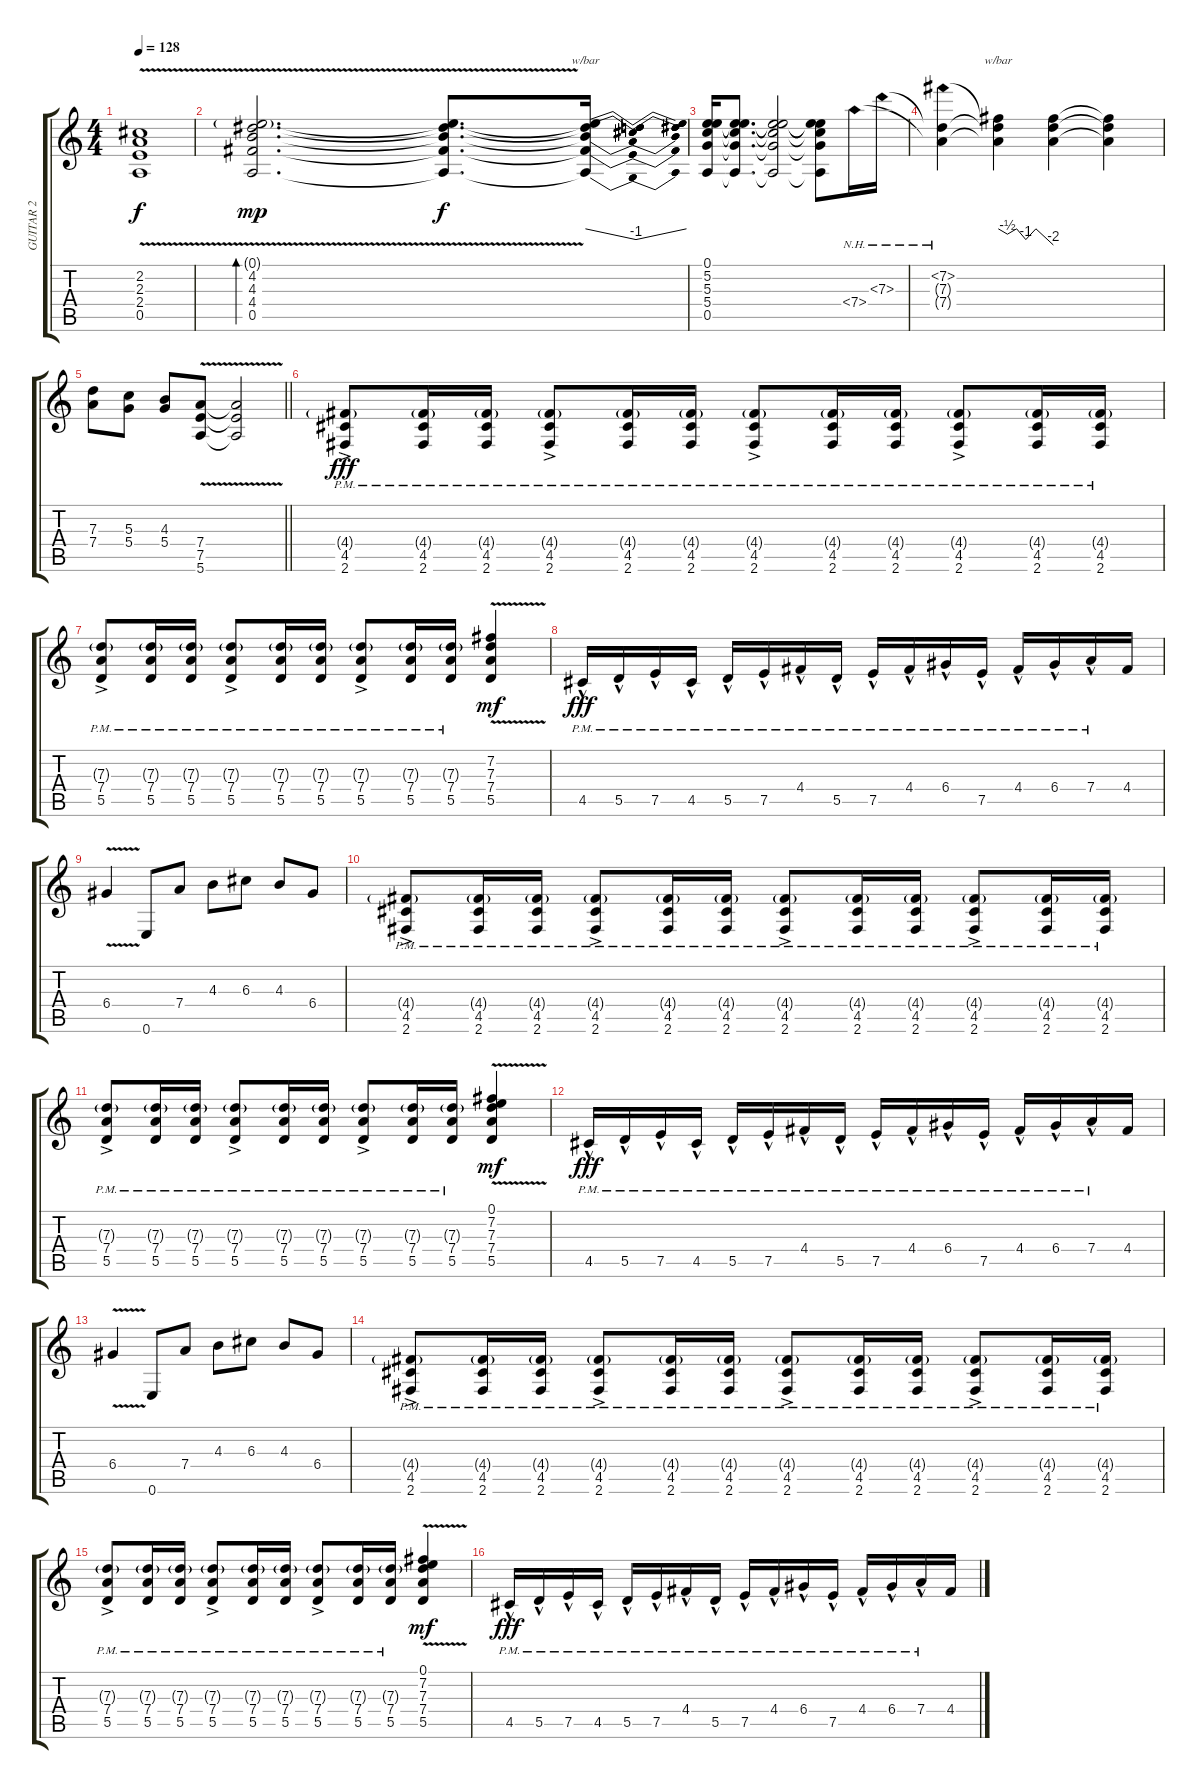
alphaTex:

\track ("GUITAR 2" "GUITAR 2") {instrument overdrivenguitar}
\staff {score tabs}
\tuning (E4 B3 G3 D3 A2 E2) {hide}
\ts (4 4)
\tempo 128
\clef g2
\ks c
(2.2{v} 2.3 2.4 0.5).1{dy f} |
(0.1{v g} 4.2 4.3 4.4 0.5).2{d bd 480 dy mp} (0.1{t} 4.2{t} 4.3{t} 4.4{t} 0.5{t}).8{d dy f} (0.1{t} 4.2{t} 4.3{t} 4.4{t} 0.5{t}).16{tbe (dip default 0 0 30 -4 60 0)} |
(0.1 5.2 5.3 5.4 0.5).16 (0.1{t} 5.2{t} 5.3{t} 5.4{t} 0.5{t}).8{d} (0.1{t} 5.2{t} 5.3{t} 5.4{t} 0.5{t}).2 (0.1{t} 5.2{t} 5.3{t} 5.4{t} 0.5{t}).8 7.4{nh}.16 7.3{nh}.16 |
(7.2{nh} 7.3{t} 7.4{t}).4 (7.2{t} 7.3{t} 7.4{t}).4{tbe (custom default 0 0 10 -2 20 0 30 -4 41 0 60 -8)} (7.2{t} 7.3{t} 7.4{t}).4 (7.2{t} 7.3{t} 7.4{t}).4 |
\barLineRight lightlight
(7.3 7.4).8 (5.3 5.4).8 (4.3 5.4).8 (7.4 7.5 5.6{v}).8 (7.4{t} 7.5{t} 5.6{t}).2 |
(4.4{g pm} 4.5{pm} 2.6{ac pm}).8{dy fff} (4.4{g pm} 4.5{pm} 2.6{pm}).16 (4.4{g pm} 4.5{pm} 2.6{pm}).16 (4.4{g pm} 4.5{pm} 2.6{ac pm}).8 (4.4{g pm} 4.5{pm} 2.6{pm}).16 (4.4{g pm} 4.5{pm} 2.6{pm}).16 (4.4{g pm} 4.5{pm} 2.6{ac pm}).8 (4.4{g pm} 4.5{pm} 2.6{pm}).16 (4.4{g pm} 4.5{pm} 2.6{pm}).16 (4.4{g pm} 4.5{pm} 2.6{ac pm}).8 (4.4{g pm} 4.5{pm} 2.6{pm}).16 (4.4{g pm} 4.5{pm} 2.6{pm}).16 |
(7.3{g pm} 7.4{pm} 5.5{ac pm}).8 (7.3{g pm} 7.4{pm} 5.5{pm}).16 (7.3{g pm} 7.4{pm} 5.5{pm}).16 (7.3{g pm} 7.4{pm} 5.5{ac pm}).8 (7.3{g pm} 7.4{pm} 5.5{pm}).16 (7.3{g pm} 7.4{pm} 5.5{pm}).16 (7.3{g pm} 7.4{pm} 5.5{ac pm}).8 (7.3{g pm} 7.4{pm} 5.5{pm}).16 (7.3{g pm} 7.4{pm} 5.5{pm}).16 (7.2 7.3 7.4 5.5{v}).4{dy mf} |
4.5{hac pm}.16{dy fff} 5.5{hac pm}.16 7.5{hac pm}.16 4.5{hac pm}.16 5.5{hac pm}.16 7.5{hac pm}.16 4.4{hac pm}.16 5.5{hac pm}.16 7.5{hac pm}.16 4.4{hac pm}.16 6.4{hac pm}.16 7.5{hac pm}.16 4.4{hac pm}.16 6.4{hac pm}.16 7.4{hac pm}.16 4.4.16 |
6.4{v}.4 0.6.8 7.4.8 4.3.8 6.3.8 4.3.8 6.4.8 |
(4.4{g pm} 4.5{pm} 2.6{ac pm}).8 (4.4{g pm} 4.5{pm} 2.6{pm}).16 (4.4{g pm} 4.5{pm} 2.6{pm}).16 (4.4{g pm} 4.5{pm} 2.6{ac pm}).8 (4.4{g pm} 4.5{pm} 2.6{pm}).16 (4.4{g pm} 4.5{pm} 2.6{pm}).16 (4.4{g pm} 4.5{pm} 2.6{ac pm}).8 (4.4{g pm} 4.5{pm} 2.6{pm}).16 (4.4{g pm} 4.5{pm} 2.6{pm}).16 (4.4{g pm} 4.5{pm} 2.6{ac pm}).8 (4.4{g pm} 4.5{pm} 2.6{pm}).16 (4.4{g pm} 4.5{pm} 2.6{pm}).16 |
(7.3{g pm} 7.4{pm} 5.5{ac pm}).8 (7.3{g pm} 7.4{pm} 5.5{pm}).16 (7.3{g pm} 7.4{pm} 5.5{pm}).16 (7.3{g pm} 7.4{pm} 5.5{ac pm}).8 (7.3{g pm} 7.4{pm} 5.5{pm}).16 (7.3{g pm} 7.4{pm} 5.5{pm}).16 (7.3{g pm} 7.4{pm} 5.5{ac pm}).8 (7.3{g pm} 7.4{pm} 5.5{pm}).16 (7.3{g pm} 7.4{pm} 5.5{pm}).16 (0.1 7.2 7.3 7.4 5.5{v}).4{dy mf} |
4.5{hac pm}.16{dy fff} 5.5{hac pm}.16 7.5{hac pm}.16 4.5{hac pm}.16 5.5{hac pm}.16 7.5{hac pm}.16 4.4{hac pm}.16 5.5{hac pm}.16 7.5{hac pm}.16 4.4{hac pm}.16 6.4{hac pm}.16 7.5{hac pm}.16 4.4{hac pm}.16 6.4{hac pm}.16 7.4{hac pm}.16 4.4.16 |
6.4{v}.4 0.6.8 7.4.8 4.3.8 6.3.8 4.3.8 6.4.8 |
(4.4{g pm} 4.5{pm} 2.6{ac pm}).8 (4.4{g pm} 4.5{pm} 2.6{pm}).16 (4.4{g pm} 4.5{pm} 2.6{pm}).16 (4.4{g pm} 4.5{pm} 2.6{ac pm}).8 (4.4{g pm} 4.5{pm} 2.6{pm}).16 (4.4{g pm} 4.5{pm} 2.6{pm}).16 (4.4{g pm} 4.5{pm} 2.6{ac pm}).8 (4.4{g pm} 4.5{pm} 2.6{pm}).16 (4.4{g pm} 4.5{pm} 2.6{pm}).16 (4.4{g pm} 4.5{pm} 2.6{ac pm}).8 (4.4{g pm} 4.5{pm} 2.6{pm}).16 (4.4{g pm} 4.5{pm} 2.6{pm}).16 |
(7.3{g pm} 7.4{pm} 5.5{ac pm}).8 (7.3{g pm} 7.4{pm} 5.5{pm}).16 (7.3{g pm} 7.4{pm} 5.5{pm}).16 (7.3{g pm} 7.4{pm} 5.5{ac pm}).8 (7.3{g pm} 7.4{pm} 5.5{pm}).16 (7.3{g pm} 7.4{pm} 5.5{pm}).16 (7.3{g pm} 7.4{pm} 5.5{ac pm}).8 (7.3{g pm} 7.4{pm} 5.5{pm}).16 (7.3{g pm} 7.4{pm} 5.5{pm}).16 (0.1 7.2 7.3 7.4 5.5{v}).4{dy mf} |
4.5{hac pm}.16{dy fff} 5.5{hac pm}.16 7.5{hac pm}.16 4.5{hac pm}.16 5.5{hac pm}.16 7.5{hac pm}.16 4.4{hac pm}.16 5.5{hac pm}.16 7.5{hac pm}.16 4.4{hac pm}.16 6.4{hac pm}.16 7.5{hac pm}.16 4.4{hac pm}.16 6.4{hac pm}.16 7.4{hac pm}.16 4.4.16
